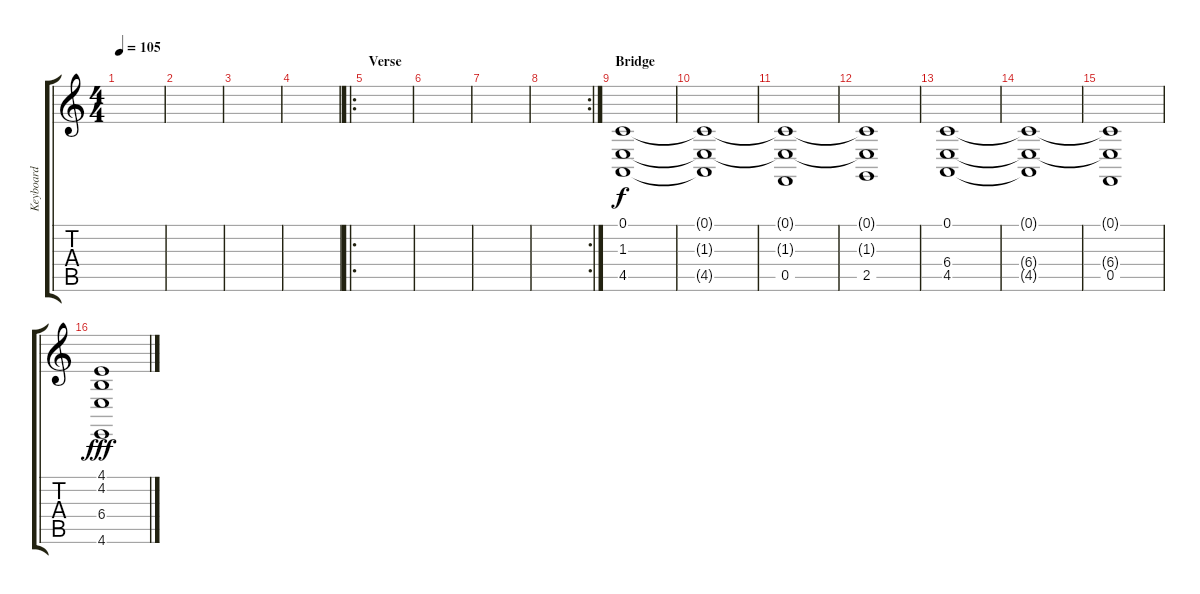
\track ("Keyboard" "Keyboard") {instrument pad2warm}
\staff {score tabs}
\tuning (C4 G3 Eb3 Bb2 F2 C2) {hide}
\ts (4 4)
\tempo 105
\clef g2
\ks c
|
|
|
|
\ro
\section ("" "Verse")
|
|
|
\rc 2
|
\section ("" "Bridge")
(0.1 1.3 4.5).1 |
(0.1{t} 1.3{t} 4.5{t}).1 |
(0.1{t} 1.3{t} 0.5).1 |
(0.1{t} 1.3{t} 2.5).1 |
(0.1 6.4 4.5).1 |
(0.1{t} 6.4{t} 4.5{t}).1 |
(0.1{t} 6.4{t} 0.5).1 |
(4.1 4.2 6.4 4.6).1{dy fff}
